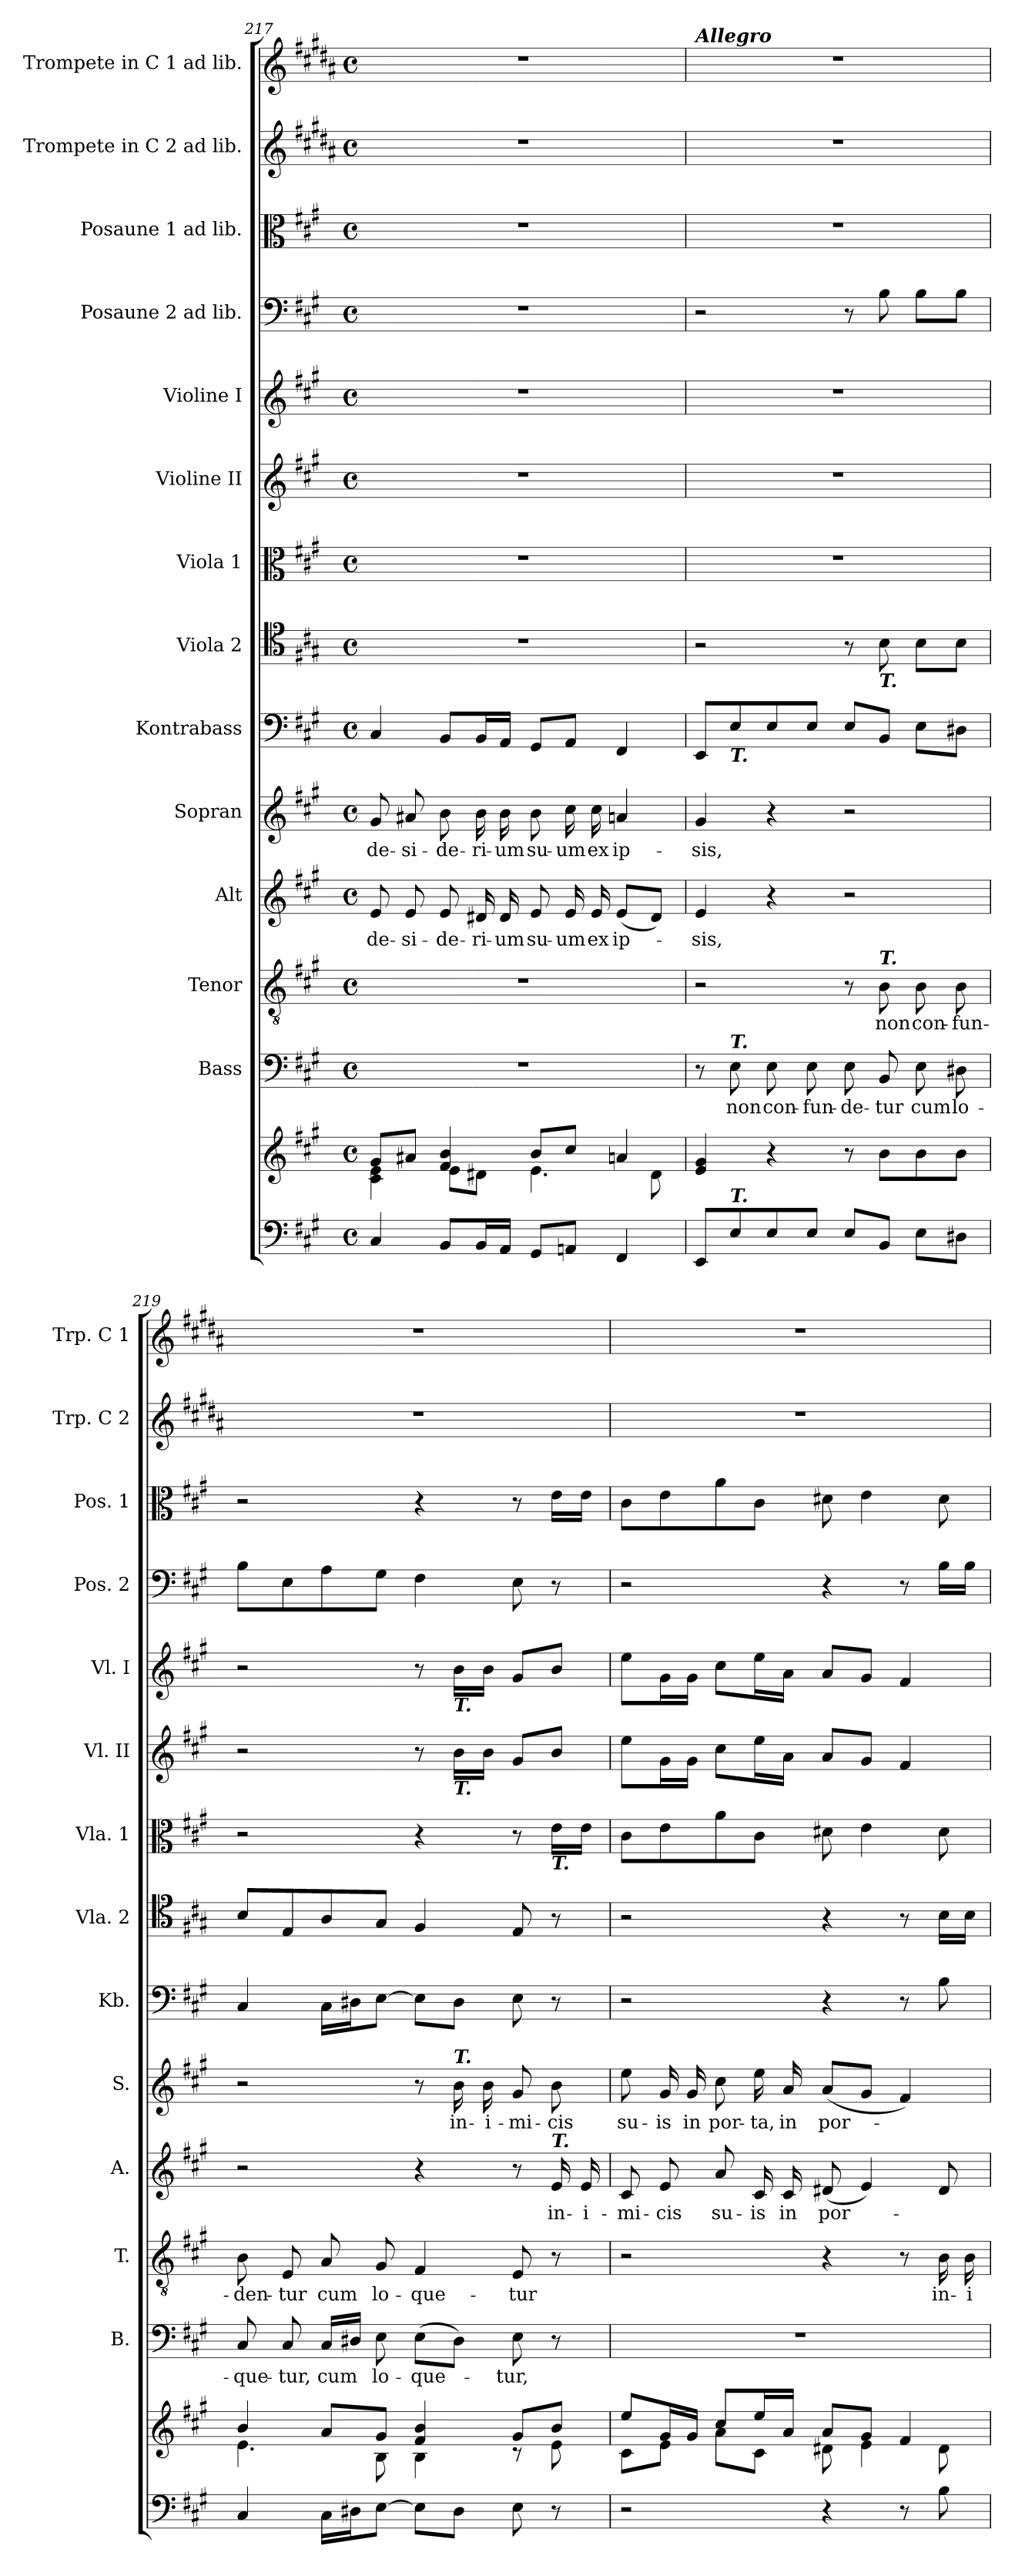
**kern	**kern	**kern	**text	**kern	**text	**kern	**text	**kern	**text	**kern	**kern	**kern	**kern	**kern	**kern	**kern	**kern	**kern
*part14	*part14	*part13	*part13	*part12	*part12	*part11	*part11	*part10	*part10	*part9	*part8	*part7	*part6	*part5	*part4	*part3	*part2	*part1
*staff15	*staff14	*staff13	*staff13	*staff12	*staff12	*staff11	*staff11	*staff10	*staff10	*staff9	*staff8	*staff7	*staff6	*staff5	*staff4	*staff3	*staff2	*staff1
*	*	*I"Bass	*	*I"Tenor	*	*I"Alt	*	*I"Sopran	*	*I"Kontrabass	*I"Viola 2	*I"Viola 1	*I"Violine II	*I"Violine I	*I"Posaune 2 ad lib.	*I"Posaune 1 ad lib.	*I"Trompete in C 2 ad lib.	*I"Trompete in C 1 ad lib.
*	*	*I'B.	*	*I'T.	*	*I'A.	*	*I'S.	*	*I'Kb.	*I'Vla. 2	*I'Vla. 1	*I'Vl. II	*I'Vl. I	*I'Pos. 2	*I'Pos. 1	*I'Trp. C 2	*I'Trp. C 1
*clefF4	*clefG2	*clefF4	*	*clefGv2	*	*clefG2	*	*clefG2	*	*clefF4	*clefC4	*clefC3	*clefG2	*clefG2	*clefF4	*clefC3	*clefG2	*clefG2
*	*	*	*	*	*	*	*	*	*	*ITrd7c12	*	*	*	*	*	*	*ITrd1c2	*ITrd1c2
*k[f#c#g#]	*k[f#c#g#]	*k[f#c#g#]	*	*k[f#c#g#]	*	*k[f#c#g#]	*	*k[f#c#g#]	*	*k[f#c#g#]	*k[f#c#g#]	*k[f#c#g#]	*k[f#c#g#]	*k[f#c#g#]	*k[f#c#g#]	*k[f#c#g#]	*k[f#c#g#]	*k[f#c#g#]
*A:	*A:	*A:	*	*A:	*	*A:	*	*A:	*	*A:	*A:	*A:	*A:	*A:	*A:	*A:	*A:	*A:
*M4/4	*M4/4	*M4/4	*	*M4/4	*	*M4/4	*	*M4/4	*	*M4/4	*M4/4	*M4/4	*M4/4	*M4/4	*M4/4	*M4/4	*M4/4	*M4/4
*met(c)	*met(c)	*met(c)	*	*met(c)	*	*met(c)	*	*met(c)	*	*met(c)	*met(c)	*met(c)	*met(c)	*met(c)	*met(c)	*met(c)	*met(c)	*met(c)
=217	=217	=217	=217	=217	=217	=217	=217	=217	=217	=217	=217	=217	=217	=217	=217	=217	=217	=217
*	*^	*	*	*	*	*	*	*	*	*	*	*	*	*	*	*	*	*
!	!	!	!	!	!	!	!	!LO:LY:b	!	!LO:LY:b	!	!	!	!	!	!	!	!	!
4C#/	8g#/L	4c#\ 4e\	1r	.	1r	.	8e/	de-	8g#/	de-	4CC#/	1r	1r	1r	1r	1r	1r	1r	1r
!	!	!	!	!	!	!	!	!LO:LY:b	!	!LO:LY:b	!	!	!	!	!	!	!	!	!
.	8a#X/J	.	.	.	.	.	8e/	-si-	8a#X/	-si-	.	.	.	.	.	.	.	.	.
!	!	!	!	!	!	!	!	!LO:LY:b	!	!LO:LY:b	!	!	!	!	!	!	!	!	!
8BB/L	4f#/ 4b/	8e\L	.	.	.	.	8e/	-de-	8b\	-de-	8BBB/L	.	.	.	.	.	.	.	.
!	!	!	!	!	!	!	!	!LO:LY:b	!	!LO:LY:b	!	!	!	!	!	!	!	!	!
16BB/L	.	8d#X\J	.	.	.	.	16d#X/	-ri-	16b\	-ri-	16BBB/L	.	.	.	.	.	.	.	.
!	!	!	!	!	!	!	!	!LO:LY:b	!	!LO:LY:b	!	!	!	!	!	!	!	!	!
16AA/JJ	.	.	.	.	.	.	16d#/	-um	16b\	-um	16AAA/JJ	.	.	.	.	.	.	.	.
!	!	!	!	!	!	!	!	!LO:LY:b	!	!LO:LY:b	!	!	!	!	!	!	!	!	!
8GG#/L	8b/L	4.e\	.	.	.	.	8e/	su-	8b\	su-	8GGG#/L	.	.	.	.	.	.	.	.
!	!	!	!	!	!	!	!	!LO:LY:b	!	!LO:LY:b	!	!	!	!	!	!	!	!	!
8AAn/J	8cc#/J	.	.	.	.	.	16e/	-um	16cc#\	-um	8AAA/J	.	.	.	.	.	.	.	.
!	!	!	!	!	!	!	!	!LO:LY:b	!	!LO:LY:b	!	!	!	!	!	!	!	!	!
.	.	.	.	.	.	.	16e/	ex	16cc#\	ex	.	.	.	.	.	.	.	.	.
!	!	!	!	!	!	!	!	!LO:LY:b	!	!LO:LY:b	!	!	!	!	!	!	!	!	!
4FF#/	4an/	.	.	.	.	.	(<8e/L	ip-	4an/	ip-	4FFF#/	.	.	.	.	.	.	.	.
.	.	8d#\	.	.	.	.	8d#/J)	.	.	.	.	.	.	.	.	.	.	.	.
=218	=218	=218	=218	=218	=218	=218	=218	=218	=218	=218	=218	=218	=218	=218	=218	=218	=218	=218	=218
!	!	!	!	!	!	!	!	!	!	!	!	!	!	!	!	!	!	!	!LO:TX:a:Bi:t=Allegro
!	!	!	!	!	!	!	!	!LO:LY:b	!	!LO:LY:b	!	!	!	!	!	!	!	!	!
*	*v	*v	*	*	*	*	*	*	*	*	*	*	*	*	*	*	*	*	*
8EE/L	4e/ 4g#/	8r	.	2r	.	4e/	-sis,	4g#/	-sis,	8EEE/L	2r	1r	1r	1r	2r	1r	1r	1r
!	!	!	!	!	!	!	!	!	!	!LO:TX:b:Bi:t=T.	!	!	!	!	!	!	!	!
!	!	!LO:TX:a:Bi:t=T.	!	!	!	!	!	!	!	!	!	!	!	!	!	!	!	!
!LO:TX:a:Bi:t=T.	!	!	!	!	!	!	!	!	!	!	!	!	!	!	!	!	!	!
!	!	!	!LO:LY:b	!	!	!	!	!	!	!	!	!	!	!	!	!	!	!
8E/	.	8E\	non	.	.	.	.	.	.	8EE/	.	.	.	.	.	.	.	.
!	!	!	!LO:LY:b	!	!	!	!	!	!	!	!	!	!	!	!	!	!	!
8E/	4r	8E\	con-	.	.	4r	.	4r	.	8EE/	.	.	.	.	.	.	.	.
!	!	!	!LO:LY:b	!	!	!	!	!	!	!	!	!	!	!	!	!	!	!
8E/J	.	8E\	-fun-	.	.	.	.	.	.	8EE/J	.	.	.	.	.	.	.	.
!	!	!	!LO:LY:b	!	!	!	!	!	!	!	!	!	!	!	!	!	!	!
8E/L	8r	8E\	-de-	8r	.	2r	.	2r	.	8EE/L	8r	.	.	.	8r	.	.	.
!	!	!	!	!	!	!	!	!	!	!	!LO:TX:b:Bi:t=T.	!	!	!	!	!	!	!
!	!	!	!	!LO:TX:a:Bi:t=T.	!	!	!	!	!	!	!	!	!	!	!	!	!	!
!	!	!	!LO:LY:b	!	!LO:LY:b	!	!	!	!	!	!	!	!	!	!	!	!	!
8BB/J	8b\L	8BB/	-tur	8B\	non	.	.	.	.	8BBB/J	8B\	.	.	.	8B\	.	.	.
!	!	!	!LO:LY:b	!	!LO:LY:b	!	!	!	!	!	!	!	!	!	!	!	!	!
8E\L	8b\	8E\	cum	8B\	con-	.	.	.	.	8EE\L	8B\L	.	.	.	8B\L	.	.	.
!	!	!	!LO:LY:b	!	!LO:LY:b	!	!	!	!	!	!	!	!	!	!	!	!	!
8D#X\J	8b\J	8D#X\	lo-	8B\	-fun-	.	.	.	.	8DD#X\J	8B\J	.	.	.	8B\J	.	.	.
!!LO:PB:g=z
=219	=219	=219	=219	=219	=219	=219	=219	=219	=219	=219	=219	=219	=219	=219	=219	=219	=219	=219
*	*^	*	*	*	*	*	*	*	*	*	*	*	*	*	*	*	*	*
!	!	!	!	!LO:LY:b	!	!LO:LY:b	!	!	!	!	!	!	!	!	!	!	!	!	!
4C#/	4b/	4.e\	8C#/	-que-	8B\	-den-	2r	.	2r	.	4CC#/	8B/L	2r	2r	2r	8B\L	2r	1r	1r
!	!	!	!	!LO:LY:b	!	!LO:LY:b	!	!	!	!	!	!	!	!	!	!	!	!	!
.	.	.	8C#/	-tur,	8E/	-tur	.	.	.	.	.	8E/	.	.	.	8E\	.	.	.
!	!	!	!	!LO:LY:b	!	!LO:LY:b	!	!	!	!	!	!	!	!	!	!	!	!	!
16C#\LL	8a/L	.	16C#/LL	cum	8A/	cum	.	.	.	.	16CC#\LL	8A/	.	.	.	8A\	.	.	.
16D#X\J	.	.	16D#X/JJ	.	.	.	.	.	.	.	16DD#X\J	.	.	.	.	.	.	.	.
!	!	!	!	!LO:LY:b	!	!LO:LY:b	!	!	!	!	!	!	!	!	!	!	!	!	!
[8E\J	8g#/J	8B\	8E\	lo-	8G#/	lo-	.	.	.	.	[8EE\J	8G#/J	.	.	.	8G#\J	.	.	.
!	!	!	!	!LO:LY:b	!	!LO:LY:b	!	!	!	!	!	!	!	!	!	!	!	!	!
8E\L]	4f#/ 4b/	4B\	(>8E\L	-que-	4F#/	-que-	4r	.	8r	.	8EE\L]	4F#/	4r	8r	8r	4F#\	4r	.	.
!	!	!	!	!	!	!	!	!	!	!	!	!	!	!	!LO:TX:b:Bi:t=T.	!	!	!	!
!	!	!	!	!	!	!	!	!	!	!	!	!	!	!LO:TX:b:Bi:t=T.	!	!	!	!	!
!	!	!	!	!	!	!	!	!	!LO:TX:a:Bi:t=T.	!	!	!	!	!	!	!	!	!	!
!	!	!	!	!	!	!	!	!	!	!LO:LY:b	!	!	!	!	!	!	!	!	!
8D#\J	.	.	8D#\J)	.	.	.	.	.	16b\	in-	8DD#\J	.	.	16b\LL	16b\LL	.	.	.	.
!	!	!	!	!	!	!	!	!	!	!LO:LY:b	!	!	!	!	!	!	!	!	!
.	.	.	.	.	.	.	.	.	16b\	-i-	.	.	.	16b\JJ	16b\JJ	.	.	.	.
!	!	!	!	!LO:LY:b	!	!LO:LY:b	!	!	!	!LO:LY:b	!	!	!	!	!	!	!	!	!
8E\	8g#/L	8rc	8E\	-tur,	8E/	-tur	8r	.	8g#/	-mi-	8EE\	8E/	8r	8g#/L	8g#/L	8E\	8r	.	.
!	!	!	!	!	!	!	!	!	!	!	!	!	!LO:TX:b:Bi:t=T.	!	!	!	!	!	!
!	!	!	!	!	!	!	!LO:TX:a:Bi:t=T.	!	!	!	!	!	!	!	!	!	!	!	!
!	!	!	!	!	!	!	!	!LO:LY:b	!	!LO:LY:b	!	!	!	!	!	!	!	!	!
8r	8b/J	8e\	8r	.	8r	.	16e/	in-	8b\	-cis	8r	8r	16e\LL	8b/J	8b/J	8r	16e\LL	.	.
!	!	!	!	!	!	!	!	!LO:LY:b	!	!	!	!	!	!	!	!	!	!	!
.	.	.	.	.	.	.	16e/	-i-	.	.	.	.	16e\JJ	.	.	.	16e\JJ	.	.
=220	=220	=220	=220	=220	=220	=220	=220	=220	=220	=220	=220	=220	=220	=220	=220	=220	=220	=220	=220
!	!	!	!	!	!	!	!	!LO:LY:b	!	!LO:LY:b	!	!	!	!	!	!	!	!	!
2r	8ee/L	8c#\L	1r	.	2r	.	8c#/	-mi-	8ee\	su-	2r	2r	8c#\L	8ee\L	8ee\L	2r	8c#\L	1r	1r
!	!	!	!	!	!	!	!	!LO:LY:b	!	!LO:LY:b	!	!	!	!	!	!	!	!	!
.	16g#/L	8e\J	.	.	.	.	8e/	-cis	16g#/	-is	.	.	8e\	16g#\L	16g#\L	.	8e\	.	.
!	!	!	!	!	!	!	!	!	!	!LO:LY:b	!	!	!	!	!	!	!	!	!
.	16g#/JJ	.	.	.	.	.	.	.	16g#/	in	.	.	.	16g#\JJ	16g#\JJ	.	.	.	.
!	!	!	!	!	!	!	!	!LO:LY:b	!	!LO:LY:b	!	!	!	!	!	!	!	!	!
.	8cc#/L	8a\L	.	.	.	.	8a/	su-	8cc#\	por-	.	.	8a\	8cc#\L	8cc#\L	.	8a\	.	.
!	!	!	!	!	!	!	!	!LO:LY:b	!	!LO:LY:b	!	!	!	!	!	!	!	!	!
.	16ee/L	8c#\J	.	.	.	.	16c#/	-is	16ee\	-ta,	.	.	8c#\J	16ee\L	16ee\L	.	8c#\J	.	.
!	!	!	!	!	!	!	!	!LO:LY:b	!	!LO:LY:b	!	!	!	!	!	!	!	!	!
.	16a/JJ	.	.	.	.	.	16c#/	in	16a/	in	.	.	.	16a\JJ	16a\JJ	.	.	.	.
!	!	!	!	!	!	!	!	!LO:LY:b	!	!LO:LY:b	!	!	!	!	!	!	!	!	!
4r	8a/L	8d#X\	.	.	4r	.	(<8d#X/	por-	(<8a/L	por-	4r	4r	8d#X\	8a/L	8a/L	4r	8d#X\	.	.
.	8g#/J	4e\	.	.	.	.	4e/)	.	8g#/J	.	.	.	4e\	8g#/J	8g#/J	.	4e\	.	.
8r	4f#/	.	.	.	8r	.	.	.	4f#/)	.	8r	8r	.	4f#/	4f#/	8r	.	.	.
!	!	!	!	!	!	!LO:LY:b	!	!	!	!	!	!	!	!	!	!	!	!	!
8B\	.	8d#\	.	.	16B\	in-	8d#/	.	.	.	8BB\	16B\LL	8d#\	.	.	16B\LL	8d#\	.	.
!	!	!	!	!	!	!LO:LY:b	!	!	!	!	!	!	!	!	!	!	!	!	!
.	.	.	.	.	16B\	-i-	.	.	.	.	.	16B\JJ	.	.	.	16B\JJ	.	.	.
*	*v	*v	*	*	*	*	*	*	*	*	*	*	*	*	*	*	*	*	*
=	=	=	=	=	=	=	=	=	=	=	=	=	=	=	=	=	=	=
*-	*-	*-	*-	*-	*-	*-	*-	*-	*-	*-	*-	*-	*-	*-	*-	*-	*-	*-
